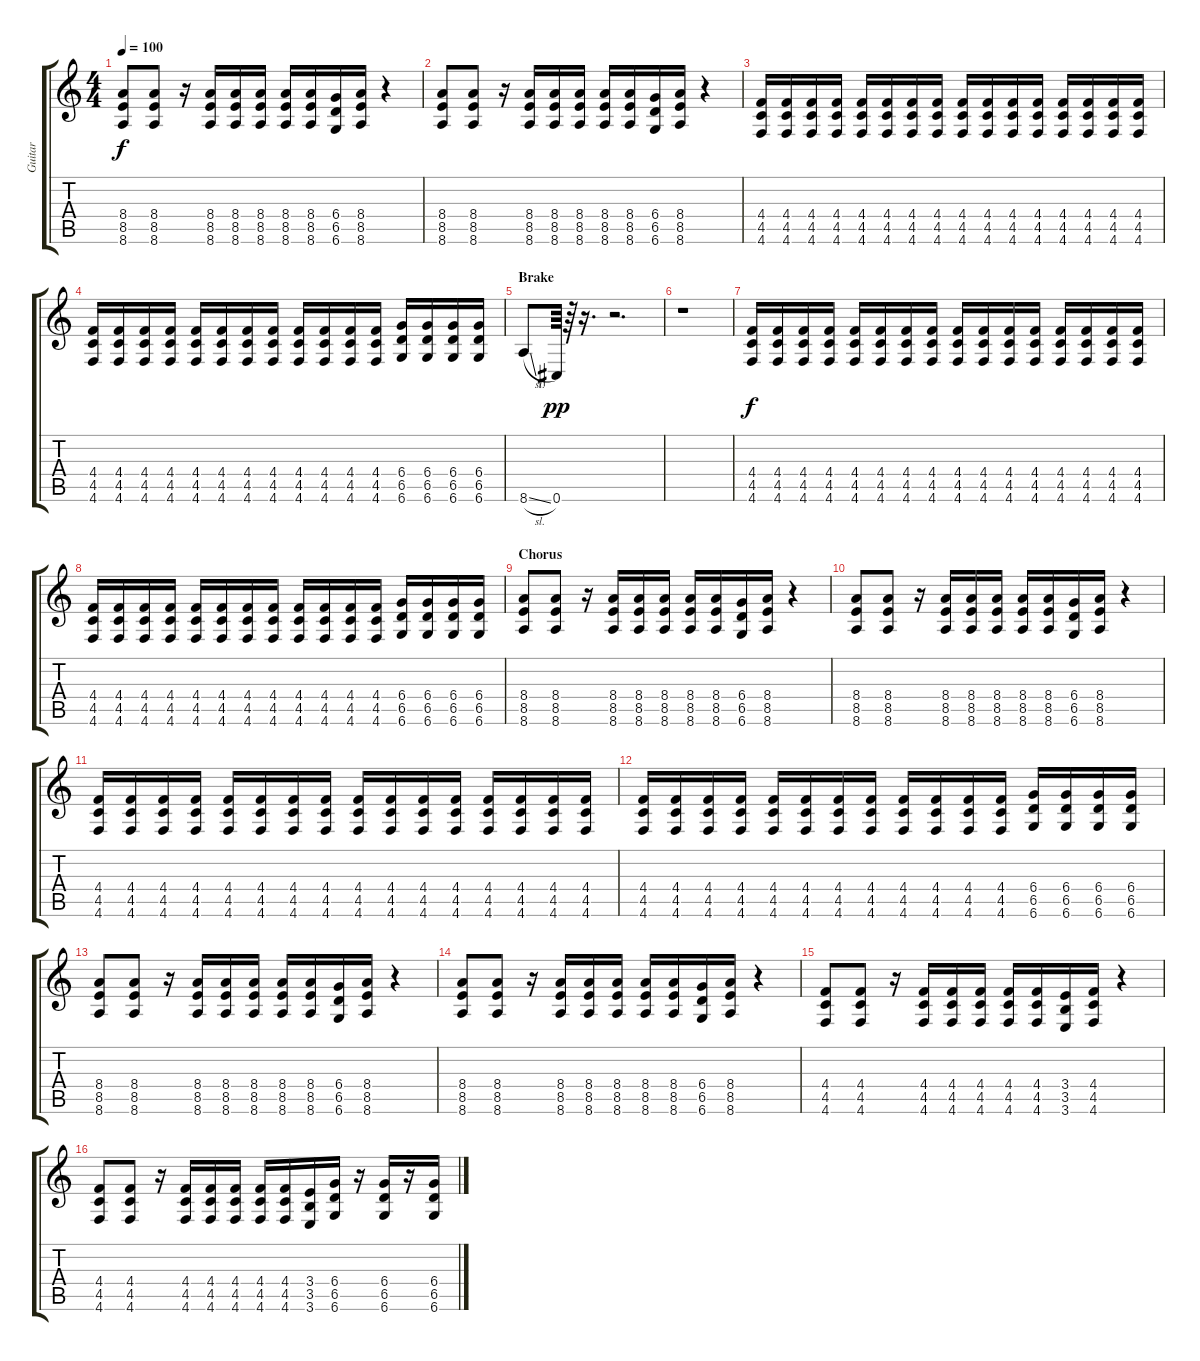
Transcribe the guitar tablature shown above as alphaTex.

\track ("Guitar" "Guitar") {instrument distortionguitar}
\staff {score tabs}
\tuning (Eb4 Bb3 Gb3 Db3 Ab2 Db2) {hide}
\ts (4 4)
\tempo 100
\clef g2
\ks c
(8.4 8.5 8.6).8{dy f} (8.4 8.5 8.6).8 r.16 (8.4 8.5 8.6).16 (8.4 8.5 8.6).16 (8.4 8.5 8.6).16 (8.4 8.5 8.6).16 (8.4 8.5 8.6).16 (6.4 6.5 6.6).16 (8.4 8.5 8.6).16 r.4 |
(8.4 8.5 8.6).8 (8.4 8.5 8.6).8 r.16 (8.4 8.5 8.6).16 (8.4 8.5 8.6).16 (8.4 8.5 8.6).16 (8.4 8.5 8.6).16 (8.4 8.5 8.6).16 (6.4 6.5 6.6).16 (8.4 8.5 8.6).16 r.4 |
(4.4 4.5 4.6).16 (4.4 4.5 4.6).16 (4.4 4.5 4.6).16 (4.4 4.5 4.6).16 (4.4 4.5 4.6).16 (4.4 4.5 4.6).16 (4.4 4.5 4.6).16 (4.4 4.5 4.6).16 (4.4 4.5 4.6).16 (4.4 4.5 4.6).16 (4.4 4.5 4.6).16 (4.4 4.5 4.6).16 (4.4 4.5 4.6).16 (4.4 4.5 4.6).16 (4.4 4.5 4.6).16 (4.4 4.5 4.6).16 |
(4.4 4.5 4.6).16 (4.4 4.5 4.6).16 (4.4 4.5 4.6).16 (4.4 4.5 4.6).16 (4.4 4.5 4.6).16 (4.4 4.5 4.6).16 (4.4 4.5 4.6).16 (4.4 4.5 4.6).16 (4.4 4.5 4.6).16 (4.4 4.5 4.6).16 (4.4 4.5 4.6).16 (4.4 4.5 4.6).16 (6.4 6.5 6.6).16 (6.4 6.5 6.6).16 (6.4 6.5 6.6).16 (6.4 6.5 6.6).16 |
\section ("" "Brake")
8.6{sl}.8 0.6.64{dy pp} r.64 r.16{d} r.2{d} |
r.1 |
(4.4 4.5 4.6).16{dy f} (4.4 4.5 4.6).16 (4.4 4.5 4.6).16 (4.4 4.5 4.6).16 (4.4 4.5 4.6).16 (4.4 4.5 4.6).16 (4.4 4.5 4.6).16 (4.4 4.5 4.6).16 (4.4 4.5 4.6).16 (4.4 4.5 4.6).16 (4.4 4.5 4.6).16 (4.4 4.5 4.6).16 (4.4 4.5 4.6).16 (4.4 4.5 4.6).16 (4.4 4.5 4.6).16 (4.4 4.5 4.6).16 |
(4.4 4.5 4.6).16 (4.4 4.5 4.6).16 (4.4 4.5 4.6).16 (4.4 4.5 4.6).16 (4.4 4.5 4.6).16 (4.4 4.5 4.6).16 (4.4 4.5 4.6).16 (4.4 4.5 4.6).16 (4.4 4.5 4.6).16 (4.4 4.5 4.6).16 (4.4 4.5 4.6).16 (4.4 4.5 4.6).16 (6.4 6.5 6.6).16 (6.4 6.5 6.6).16 (6.4 6.5 6.6).16 (6.4 6.5 6.6).16 |
\section ("" "Chorus")
(8.4 8.5 8.6).8 (8.4 8.5 8.6).8 r.16 (8.4 8.5 8.6).16 (8.4 8.5 8.6).16 (8.4 8.5 8.6).16 (8.4 8.5 8.6).16 (8.4 8.5 8.6).16 (6.4 6.5 6.6).16 (8.4 8.5 8.6).16 r.4 |
(8.4 8.5 8.6).8 (8.4 8.5 8.6).8 r.16 (8.4 8.5 8.6).16 (8.4 8.5 8.6).16 (8.4 8.5 8.6).16 (8.4 8.5 8.6).16 (8.4 8.5 8.6).16 (6.4 6.5 6.6).16 (8.4 8.5 8.6).16 r.4 |
(4.4 4.5 4.6).16 (4.4 4.5 4.6).16 (4.4 4.5 4.6).16 (4.4 4.5 4.6).16 (4.4 4.5 4.6).16 (4.4 4.5 4.6).16 (4.4 4.5 4.6).16 (4.4 4.5 4.6).16 (4.4 4.5 4.6).16 (4.4 4.5 4.6).16 (4.4 4.5 4.6).16 (4.4 4.5 4.6).16 (4.4 4.5 4.6).16 (4.4 4.5 4.6).16 (4.4 4.5 4.6).16 (4.4 4.5 4.6).16 |
(4.4 4.5 4.6).16 (4.4 4.5 4.6).16 (4.4 4.5 4.6).16 (4.4 4.5 4.6).16 (4.4 4.5 4.6).16 (4.4 4.5 4.6).16 (4.4 4.5 4.6).16 (4.4 4.5 4.6).16 (4.4 4.5 4.6).16 (4.4 4.5 4.6).16 (4.4 4.5 4.6).16 (4.4 4.5 4.6).16 (6.4 6.5 6.6).16 (6.4 6.5 6.6).16 (6.4 6.5 6.6).16 (6.4 6.5 6.6).16 |
(8.4 8.5 8.6).8 (8.4 8.5 8.6).8 r.16 (8.4 8.5 8.6).16 (8.4 8.5 8.6).16 (8.4 8.5 8.6).16 (8.4 8.5 8.6).16 (8.4 8.5 8.6).16 (6.4 6.5 6.6).16 (8.4 8.5 8.6).16 r.4 |
(8.4 8.5 8.6).8 (8.4 8.5 8.6).8 r.16 (8.4 8.5 8.6).16 (8.4 8.5 8.6).16 (8.4 8.5 8.6).16 (8.4 8.5 8.6).16 (8.4 8.5 8.6).16 (6.4 6.5 6.6).16 (8.4 8.5 8.6).16 r.4 |
(4.4 4.5 4.6).8 (4.4 4.5 4.6).8 r.16 (4.4 4.5 4.6).16 (4.4 4.5 4.6).16 (4.4 4.5 4.6).16 (4.4 4.5 4.6).16 (4.4 4.5 4.6).16 (3.4 3.5 3.6).16 (4.4 4.5 4.6).16 r.4 |
(4.4 4.5 4.6).8 (4.4 4.5 4.6).8 r.16 (4.4 4.5 4.6).16 (4.4 4.5 4.6).16 (4.4 4.5 4.6).16 (4.4 4.5 4.6).16 (4.4 4.5 4.6).16 (3.4 3.5 3.6).16 (6.4 6.5 6.6).16 r.16 (6.4 6.5 6.6).16 r.16 (6.4 6.5 6.6).16
